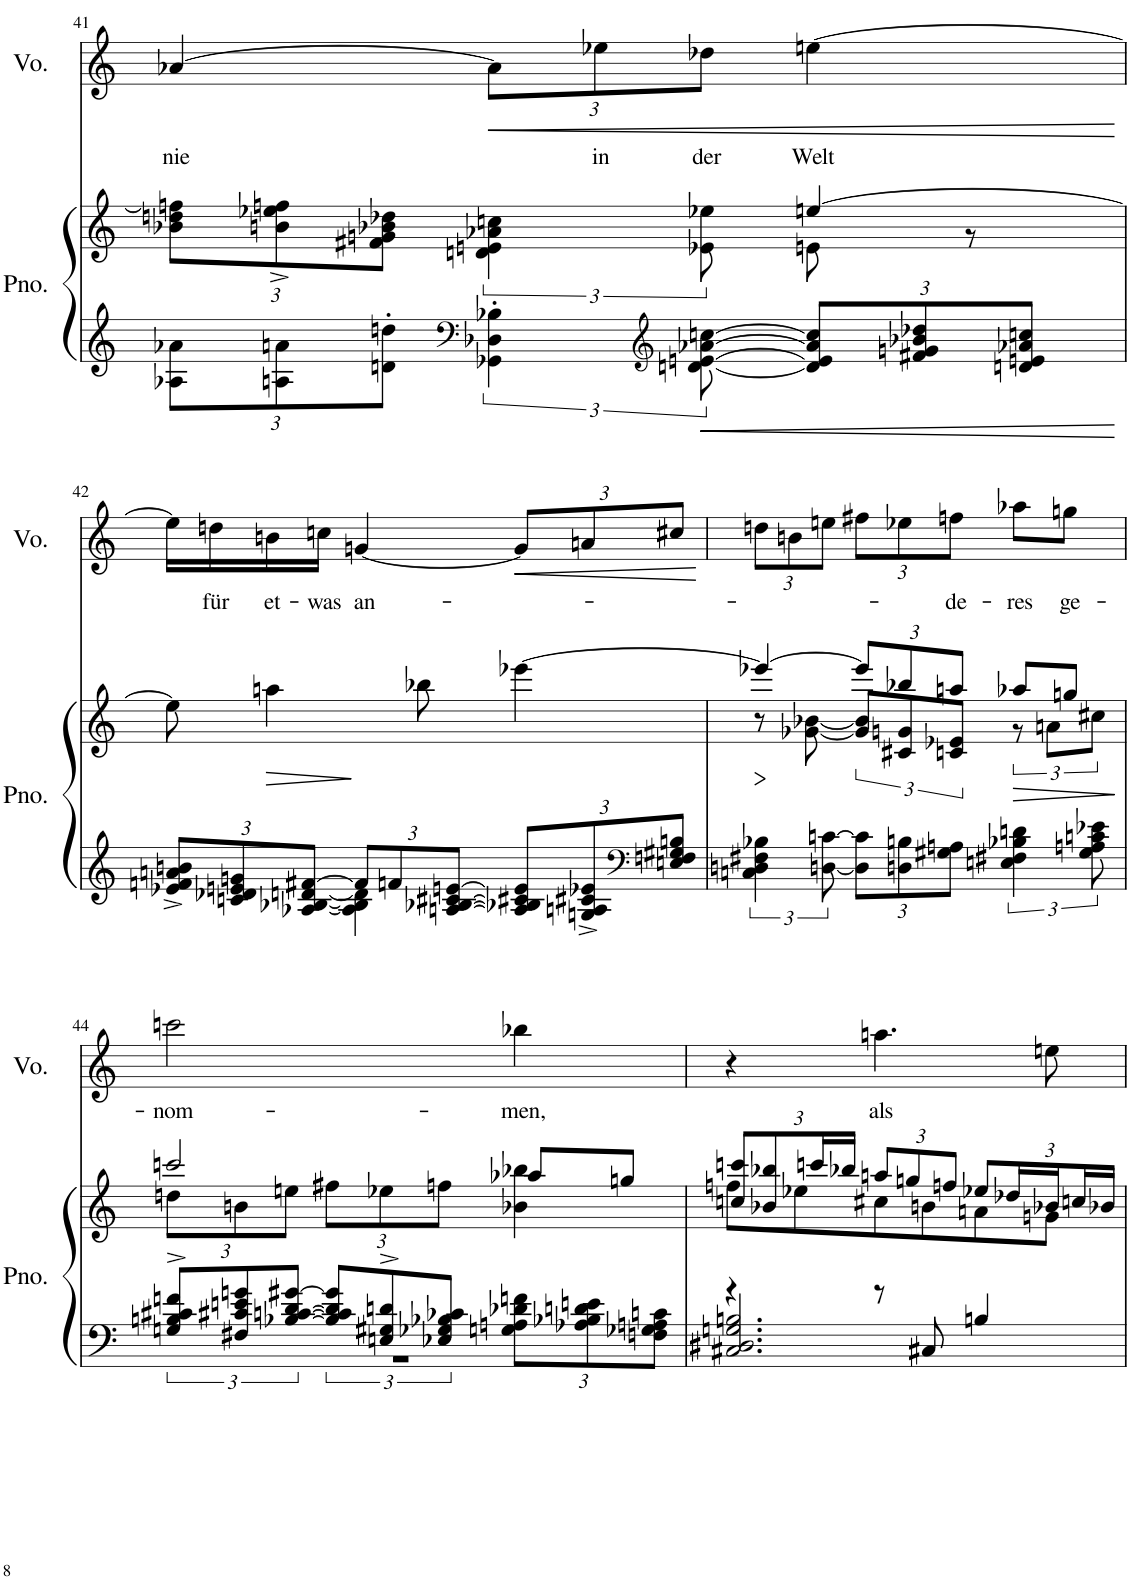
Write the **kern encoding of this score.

**kern	**kern	**dynam	**kern	**text	**dynam
*part2	*part2	*part2	*part1	*part1	*part1
*staff3	*staff2	*staff2/3	*staff1	*staff1	*staff1
*I"Piano	*	*	*I"Voz	*	*
*I'Pno.	*	*	*I'Vo.	*	*
!!LO:PB:g=z
*clefG2	*clefG2	*	*clefG2	*	*
*k[]	*k[]	*	*k[]	*	*
*M3/4	*M3/4	*	*M3/4	*	*
=41	=41	=41	=41	=41	=41
*	*^	*	*	*	*
*Xbrackettup	*	*Xbrackettup	*	*	*	*
!	!	!	!	!	!LO:LY:b	!
12A-X\ 12a-X\L	2ryy	12b-X\ 12ddn\ 12ffn\]L	.	[4a-X/	nie	.
12An\ 12an\	.	12bn\^ 12ee-X\^ 12ffn\^	.	.	.	.
12dn\' 12ddn\'J	.	12f#X\ 12gn\ 12b-X\ 12dd-X\J	.	.	.	.
*clefF4	*	*	*	*	*	*
*brackettup	*	*brackettup	*	*Xbrackettup	*	*
!	!	!	!	!	!	!LO:HP:b
6GG-X\' 6D-X\' 6B-X\'	.	6dn\ 6en\ 6a-X\ 6ccn\	.	12a-\L]	.	<
!	!	!	!	!	!LO:LY:b	!
.	.	.	.	12ee-X\	in	.
*clefG2	*	*	*	*	*	*
!	!	!	!LO:HP:b=2	!	!LO:LY:b	!
[12dn\ [12en\ [12a-X\ [12ccn\	.	12e-X\ 12ee-X\	<	12dd-X\J	der	.
*Xbrackettup	*	*	*	*	*	*
!	!	!	!	!	!LO:LY:b	!
12d/] 12e/] 12a-/] 12cc/]L	[4een/	8en\	.	[4een\	Welt	.
12f#X/ 12gn/ 12b-X/ 12dd-X/	.	.	.	.	.	.
.	.	8r	.	.	.	.
12dn/ 12en/ 12a-X/ 12ccn/J	.	.	.	.	.	.
*	*v	*v	*	*	*	*
.	.	.	.	.	[
!!LO:LB:g=z
=42	=42	=42	=42	=42	=42
*^	*	*	*	*	*
12e-X/^ 12fn/^ 12an/^ 12bn/^L	4ryy	8ee\]	.	16ee\LL]	.	.
!	!	!	!	!	!LO:LY:b	!
.	.	.	.	16ddn\	für	.
12cn/ 12d-X/ 12en/ 12gn/	.	.	.	.	.	.
!	!	!	!LO:HP:b	!	!LO:LY:b	!
.	.	4aan\	>	16bn\	et-	.
[12A-X/ [12B-X/ [12dn/ [12f#X/J	.	.	.	.	.	.
!	!	!	!	!	!LO:LY:b	!
.	.	.	.	16ccn\JJ	-was	.
!	!	!	!	!	!LO:LY:b	!
12f#/L]	4A-\] 4B-\] 4d\]	.	.	[4gn/	an-	.
12fn/	.	.	.	.	.	.
.	.	8bb-X\	.	.	.	.
[12An/ [12B-X/ [12c#X/ [12en/J	.	.	.	.	.	.
!	!	!	!	!	!	!LO:HP:b
12A/] 12B-X/] 12c#X/] 12e/]L	4ryy	[4eee-X\	.	12g/L]	.	<
12Gn/^ 12An/^ 12c#X/^ 12e-X/^	.	.	.	12an/	.	.
*clefF4	*	*	*	*	*	*
12En/ 12Fn/ 12G#X/ 12Bn/J	.	.	.	12cc#X/J	.	.
*v	*v	*	*	*	*	*
.	.	] [	.	.	[
=43	=43	=43	=43	=43	=43
*brackettup	*	*	*	*	*
!	!	!LO:HP:b	!	!	!
*	*^	*	*	*	*
*	*	*^	*	*	*	*
6Cn\ 6Dn\ 6F#X\ 6B-X\	4eee-X/_	2ryy	8r	>	12ddn\L	.	.
.	.	.	.	.	12bn\	.	.
.	.	.	[8g-X\ [8b-X\	.	.	.	.
[12Dn\ [12cn\	.	.	.	.	12een\J	.	.
*Xbrackettup	*Xbrackettup	*	*brackettup	*	*	*	*
12D\] 12c\]L	12eee-/L]	.	12g-/] 12b-/]L	.	12ff#X\L	.	.
12Dn\ 12Bn\	12bb-X/	.	12c#X/ 12gn/	.	12ee-X\	.	.
!	!	!	!	!	!	!LO:LY:b	!
12G#X\ 12An\J	12aan/J	.	12cn/ 12e-X/J	.	12ffn\J	-de-	.
*brackettup	*	*	*	*	*	*	*
!	!	!	!	!	!	!LO:LY:b	!
6En\ 6F#X\ 6B-X\ 6dn\	8aa-X/L	12r	4ryy	.	8aa-X\L	-res	.
.	.	12an\L	.	.	.	.	.
!	!	!	!	!	!	!LO:LY:b	!
.	8ggn/J	.	.	.	8ggn\J	ge-	.
12G#\ 12An\ 12cn\ 12e-X\	.	12cc#X\J	.	.	.	.	.
*	*v	*v	*v	*	*	*	*
.	.	]	.	.	.
!!LO:LB:g=z
=44	=44	=44	=44	=44	=44
*^	*^	*	*	*	*
*	*	*	*Xbrackettup	*	*	*	*
!	!	!	!	!	!	!LO:LY:b	!
12Gn/^ 12Bn/^ 12c#X/^ 12fn/^L	2.r	2cccn/	12ddn\L	.	2cccn\	-nom-	.
12F#X/ 12c#X/ 12en/ 12gn/	.	.	12bn\	.	.	.	.
[12B-X/ [12cn/ [12d/ [12g#X/J	.	.	12een\J	.	.	.	.
12B-/] 12c/] 12d/] 12g#/]L	.	.	12ff#X\L	.	.	.	.
12En/^ 12G#X/^ 12dn/^	.	.	12ee-X\	.	.	.	.
12E-X/ 12G-X/ 12B-X/ 12c-X/J	.	.	12ffn\J	.	.	.	.
*Xbrackettup	*	*	*	*	*	*	*
!	!	!	!	!	!	!LO:LY:b	!
12Gn\ 12An\ 12d-X\ 12fn\L	.	8aa-X/L	4b-X\ 4bb-X\	.	4bb-X\	-men,	.
12A-X\ 12B-X\ 12dn\ 12en\	.	.	.	.	.	.	.
.	.	8ggn/J	.	.	.	.	.
12Fn\ 12G-X\ 12An\ 12cn\J	.	.	.	.	.	.	.
=45	=45	=45	=45	=45	=45	=45	=45
4r	2.C#X/ 2.D#X/ 2.Gn/ 2.Bn/	12ccn/ 12cccn/L	8ffn\L	.	4r	.	.
.	.	12b-X/ 12bb-X/	.	.	.	.	.
.	.	.	8ee-X\	.	.	.	.
.	.	24cccn/L	.	.	.	.	.
.	.	24bb-X/JJ	.	.	.	.	.
!	!	!	!	!	!	!LO:LY:b	!
8r	.	12aan/L	8cc#X\	.	4.aan\	als	.
.	.	12ggn/	.	.	.	.	.
8C#X/	.	.	8bn\	.	.	.	.
.	.	12ffn/J	.	.	.	.	.
4Bn/	.	12ee-X/L	8an\	.	.	.	.
.	.	24dd-X/L	.	.	.	.	.
.	.	24b-X/J	8gn\J	.	8een\	.	.
.	.	24ccn/L	.	.	.	.	.
.	.	24b-X/JJ	.	.	.	.	.
*v	*v	*	*	*	*	*	*
*	*v	*v	*	*	*	*
=	=	=	=	=	=
*-	*-	*-	*-	*-	*-
